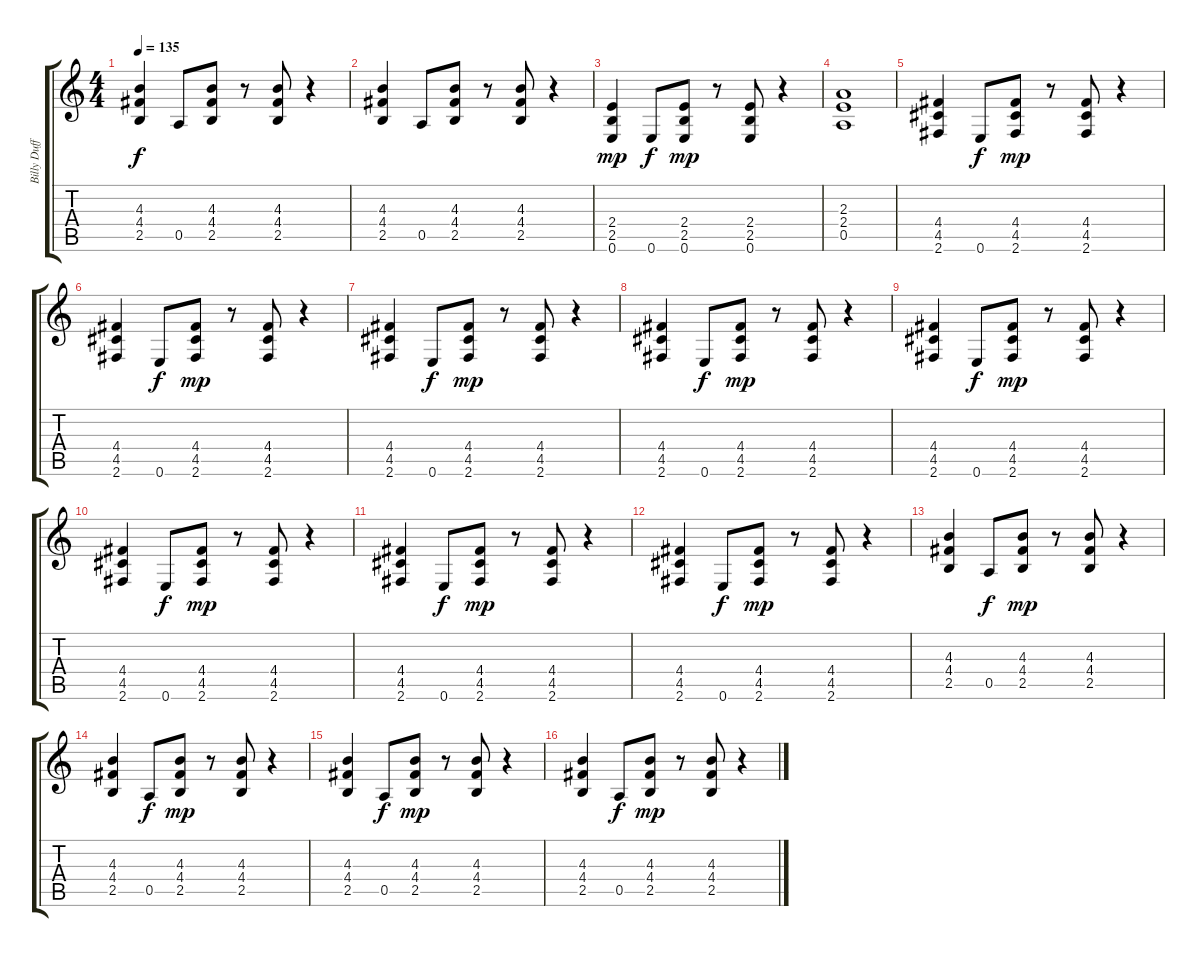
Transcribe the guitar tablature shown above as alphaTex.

\track ("Billy Duffy" "Billy Duff") {instrument overdrivenguitar}
\staff {score tabs}
\tuning (E4 B3 G3 D3 A2 E2) {hide}
\ts (4 4)
\tempo 135
\clef g2
\ks c
(4.3 4.4 2.5).4{dy f} 0.5.8 (4.3 4.4 2.5).8 r.8 (4.3 4.4 2.5).8 r.4 |
(4.3 4.4 2.5).4 0.5.8 (4.3 4.4 2.5).8 r.8 (4.3 4.4 2.5).8 r.4 |
(2.4 2.5 0.6).4{dy mp} 0.6.8{dy f} (2.4 2.5 0.6).8{dy mp} r.8 (2.4 2.5 0.6).8 r.4 |
(2.3 2.4 0.5).1 |
(4.4 4.5 2.6).4 0.6.8{dy f} (4.4 4.5 2.6).8{dy mp} r.8 (4.4 4.5 2.6).8 r.4 |
(4.4 4.5 2.6).4 0.6.8{dy f} (4.4 4.5 2.6).8{dy mp} r.8 (4.4 4.5 2.6).8 r.4 |
(4.4 4.5 2.6).4 0.6.8{dy f} (4.4 4.5 2.6).8{dy mp} r.8 (4.4 4.5 2.6).8 r.4 |
(4.4 4.5 2.6).4 0.6.8{dy f} (4.4 4.5 2.6).8{dy mp} r.8 (4.4 4.5 2.6).8 r.4 |
(4.4 4.5 2.6).4 0.6.8{dy f} (4.4 4.5 2.6).8{dy mp} r.8 (4.4 4.5 2.6).8 r.4 |
(4.4 4.5 2.6).4 0.6.8{dy f} (4.4 4.5 2.6).8{dy mp} r.8 (4.4 4.5 2.6).8 r.4 |
(4.4 4.5 2.6).4 0.6.8{dy f} (4.4 4.5 2.6).8{dy mp} r.8 (4.4 4.5 2.6).8 r.4 |
(4.4 4.5 2.6).4 0.6.8{dy f} (4.4 4.5 2.6).8{dy mp} r.8 (4.4 4.5 2.6).8 r.4 |
(4.3 4.4 2.5).4 0.5.8{dy f} (4.3 4.4 2.5).8{dy mp} r.8 (4.3 4.4 2.5).8 r.4 |
(4.3 4.4 2.5).4 0.5.8{dy f} (4.3 4.4 2.5).8{dy mp} r.8 (4.3 4.4 2.5).8 r.4 |
(4.3 4.4 2.5).4 0.5.8{dy f} (4.3 4.4 2.5).8{dy mp} r.8 (4.3 4.4 2.5).8 r.4 |
(4.3 4.4 2.5).4 0.5.8{dy f} (4.3 4.4 2.5).8{dy mp} r.8 (4.3 4.4 2.5).8 r.4
